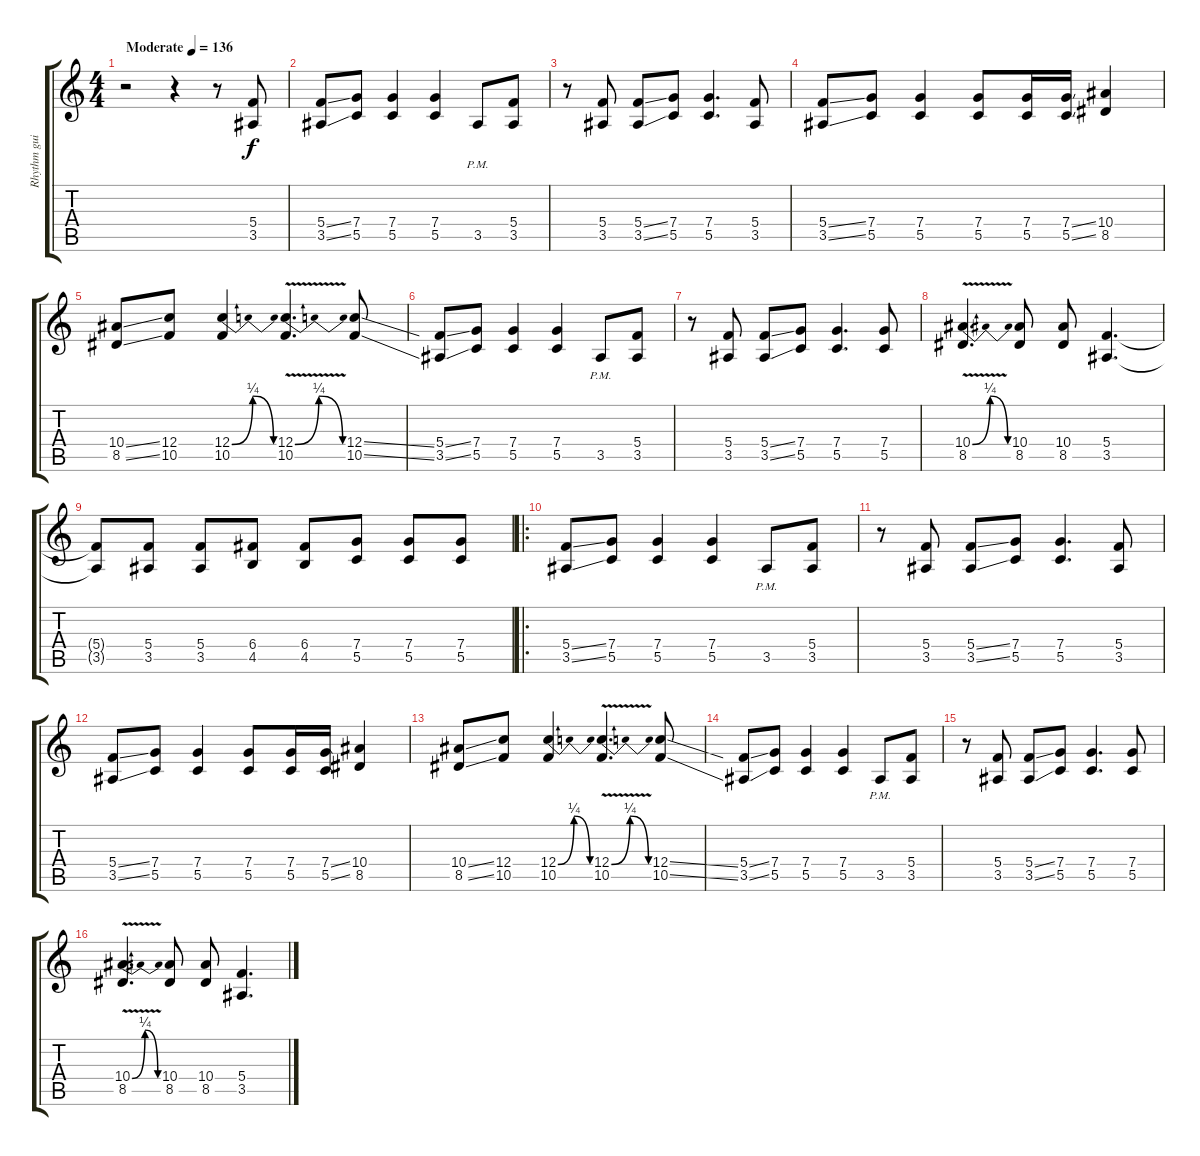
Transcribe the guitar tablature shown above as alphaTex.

\track ("Rhythm guitar" "Rhythm gui") {instrument distortionguitar}
\staff {score tabs}
\tuning (D4 A3 F3 C3 G2 D2) {hide}
\ts (4 4)
\tempo (136 "Moderate")
\clef g2
\ks c
r.2{dy f instrument distortionguitar} r.4 r.8 (5.4 3.5).8 |
(5.4{ss} 3.5{ss}).8 (7.4 5.5).8 (7.4 5.5).4 (7.4 5.5).4 3.5{pm}.8 (5.4 3.5).8 |
r.8 (5.4 3.5).8 (5.4{ss} 3.5{ss}).8 (7.4 5.5).8 (7.4 5.5).4{d} (5.4 3.5).8 |
(5.4{ss} 3.5{ss}).8 (7.4 5.5).8 (7.4 5.5).4 (7.4 5.5).8 (7.4 5.5).16 (7.4{ss} 5.5{ss}).16 (10.4 8.5).4 |
(10.4{ss} 8.5{ss}).8 (12.4 10.5).8 (12.4{be (bendrelease 0 0 20 1 30 1 60 0)} 10.5).4 (12.4{be (bendrelease 0 0 20 1 30 1 60 0) v} 10.5).4{d} (12.4{ss} 10.5{ss}).8 |
(5.4{ss} 3.5{ss}).8 (7.4 5.5).8 (7.4 5.5).4 (7.4 5.5).4 3.5{pm}.8 (5.4 3.5).8 |
r.8 (5.4 3.5).8 (5.4{ss} 3.5{ss}).8 (7.4 5.5).8 (7.4 5.5).4{d} (7.4 5.5).8 |
(10.4{be (bendrelease 0 0 20 1 30 1 60 0) v} 8.5).4{d} (10.4 8.5).8 (10.4 8.5).8 (5.4 3.5).4{d} |
(5.4{t} 3.5{t}).8 (5.4 3.5).8 (5.4 3.5).8 (6.4 4.5).8 (6.4 4.5).8 (7.4 5.5).8 (7.4 5.5).8 (7.4 5.5).8 |
\ro
(5.4{ss} 3.5{ss}).8 (7.4 5.5).8 (7.4 5.5).4 (7.4 5.5).4 3.5{pm}.8 (5.4 3.5).8 |
r.8 (5.4 3.5).8 (5.4{ss} 3.5{ss}).8 (7.4 5.5).8 (7.4 5.5).4{d} (5.4 3.5).8 |
(5.4{ss} 3.5{ss}).8 (7.4 5.5).8 (7.4 5.5).4 (7.4 5.5).8 (7.4 5.5).16 (7.4{ss} 5.5{ss}).16 (10.4 8.5).4 |
(10.4{ss} 8.5{ss}).8 (12.4 10.5).8 (12.4{be (bendrelease 0 0 20 1 30 1 60 0)} 10.5).4 (12.4{be (bendrelease 0 0 20 1 30 1 60 0) v} 10.5).4{d} (12.4{ss} 10.5{ss}).8 |
(5.4{ss} 3.5{ss}).8 (7.4 5.5).8 (7.4 5.5).4 (7.4 5.5).4 3.5{pm}.8 (5.4 3.5).8 |
r.8 (5.4 3.5).8 (5.4{ss} 3.5{ss}).8 (7.4 5.5).8 (7.4 5.5).4{d} (7.4 5.5).8 |
(10.4{be (bendrelease 0 0 20 1 30 1 60 0) v} 8.5).4{d} (10.4 8.5).8 (10.4 8.5).8 (5.4 3.5).4{d}
